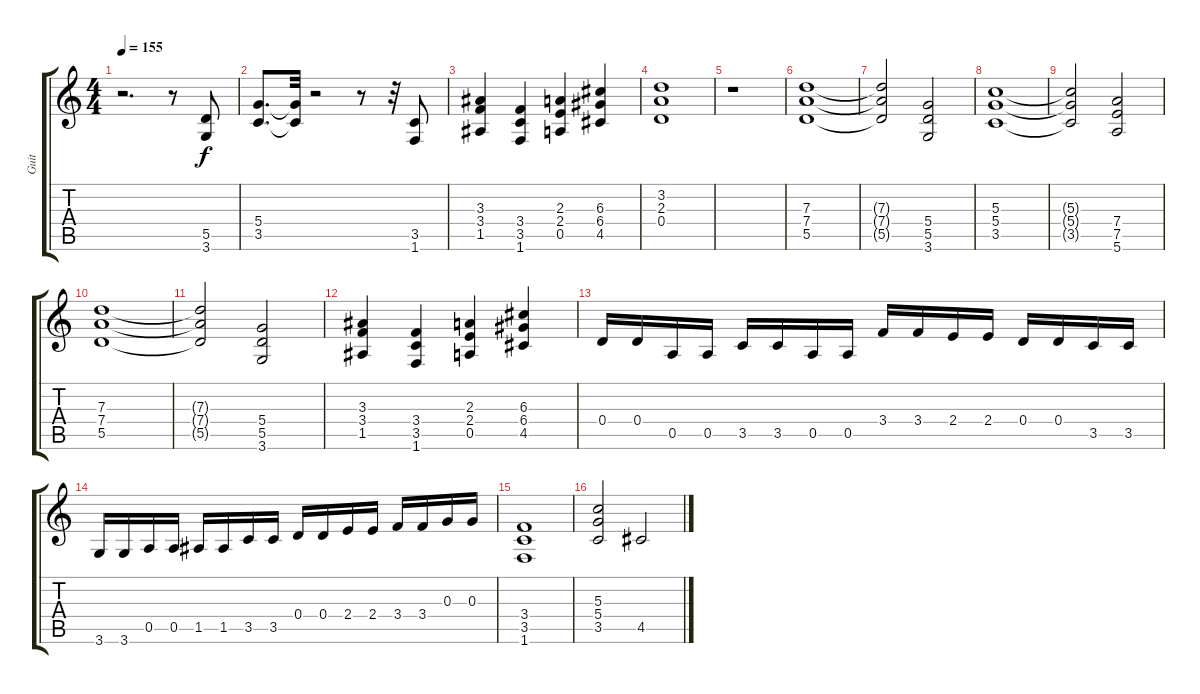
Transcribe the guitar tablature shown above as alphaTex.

\track ("Guit" "Guit") {instrument distortionguitar}
\staff {score tabs}
\tuning (E4 B3 G3 D3 A2 E2) {hide}
\ts (4 4)
\tempo 155
\clef g2
\ks c
r.2{d dy f} r.8 (5.5 3.6).8 |
(5.4 3.5).8{d} (5.4{t} 3.5{t}).32 r.2 r.8 r.32 (3.5 1.6).8 |
(3.3 3.4 1.5).4 (3.4 3.5 1.6).4 (2.3 2.4 0.5).4 (6.3 6.4 4.5).4 |
(3.2 2.3 0.4).1 |
r.1 |
(7.3 7.4 5.5).1 |
(7.3{t} 7.4{t} 5.5{t}).2 (5.4 5.5 3.6).2 |
(5.3 5.4 3.5).1 |
(5.3{t} 5.4{t} 3.5{t}).2 (7.4 7.5 5.6).2 |
(7.3 7.4 5.5).1 |
(7.3{t} 7.4{t} 5.5{t}).2 (5.4 5.5 3.6).2 |
(3.3 3.4 1.5).4 (3.4 3.5 1.6).4 (2.3 2.4 0.5).4 (6.3 6.4 4.5).4 |
0.4.16 0.4.16 0.5.16 0.5.16 3.5.16 3.5.16 0.5.16 0.5.16 3.4.16 3.4.16 2.4.16 2.4.16 0.4.16 0.4.16 3.5.16 3.5.16 |
3.6.16 3.6.16 0.5.16 0.5.16 1.5.16 1.5.16 3.5.16 3.5.16 0.4.16 0.4.16 2.4.16 2.4.16 3.4.16 3.4.16 0.3.16 0.3.16 |
(3.4 3.5 1.6).1 |
(5.3 5.4 3.5).2 4.5.2
